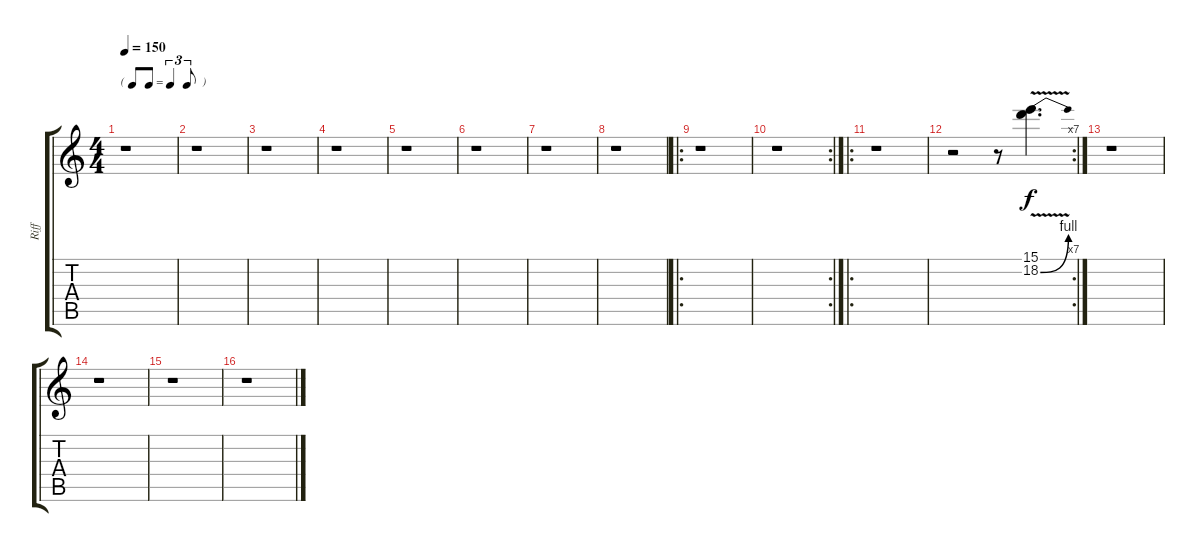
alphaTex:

\track ("Riff" "Riff") {instrument distortionguitar}
\staff {score tabs}
\tuning (Db4 Ab3 E3 B2 Gb2 Db2) {hide}
\ts (4 4)
\tf triplet8th
\tempo 150
\clef g2
\ks c
r.1{dy f} |
r.1 |
r.1 |
r.1 |
r.1 |
r.1 |
r.1 |
r.1 |
\ro
r.1 |
\rc 2
r.1 |
\ro
r.1 |
\rc 7
r.2 r.8 (15.1{v} 18.2{be (bend 0 0 60 4) v}).4{d} |
r.1 |
r.1 |
r.1 |
r.1
